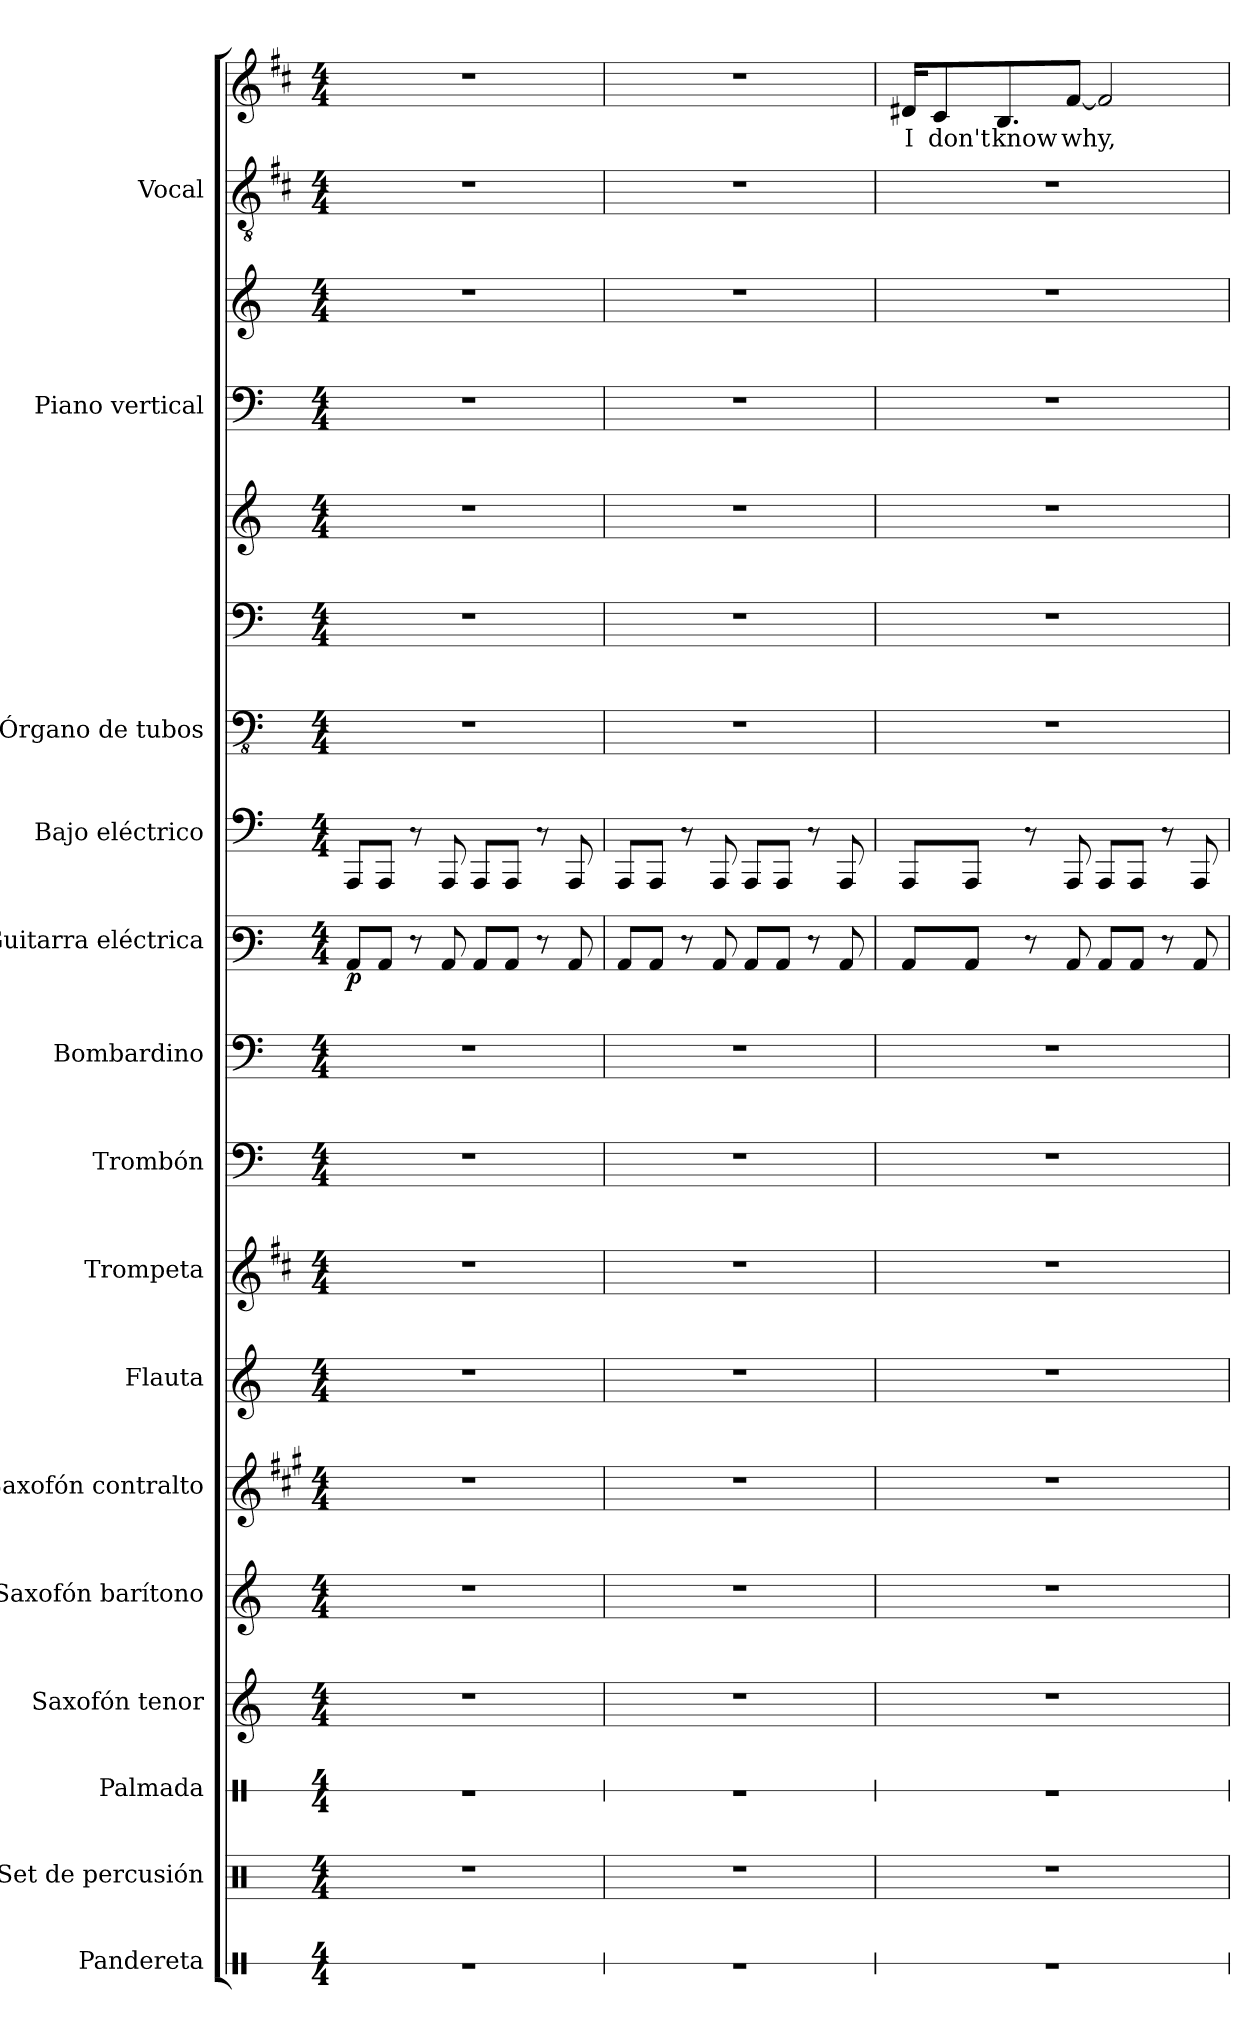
**kern	**kern	**kern	**kern	**kern	**kern	**kern	**kern	**kern	**kern	**kern	**dynam	**kern	**kern	**kern	**kern	**kern	**kern	**kern	**kern	**text
*part15	*part14	*part13	*part12	*part11	*part10	*part9	*part8	*part7	*part6	*part5	*part5	*part4	*part3	*part3	*part3	*part2	*part2	*part1	*part1	*part1
*staff19	*staff18	*staff17	*staff16	*staff15	*staff14	*staff13	*staff12	*staff11	*staff10	*staff9	*staff9	*staff8	*staff7	*staff6	*staff5	*staff4	*staff3	*staff2	*staff1	*staff1
*I"Pandereta	*I"Set de percusión	*I"Palmada	*I"Saxofón tenor	*I"Saxofón barítono	*I"Saxofón contralto	*I"Flauta	*I"Trompeta	*I"Trombón	*I"Bombardino	*I"Guitarra eléctrica	*	*I"Bajo eléctrico	*I"Órgano de tubos	*	*	*I"Piano vertical	*	*I"Vocal	*	*
*I'Pdta.	*	*I'Palm.	*I'Sax. T.	*I'Sax. Bar.	*I'Sax. Ctrl.	*I'Fl.	*I'Tpt.	*I'Tbn.	*I'Bo.	*I'Guit. El.	*	*I'Baj. El.	*	*	*	*I'Pno.	*	*	*	*
*stria1	*	*stria1	*	*	*	*	*	*	*	*stria6	*	*stria4	*	*	*	*	*	*	*	*
*clefX	*clefX	*clefX	*clefG2	*clefG2	*clefG2	*clefG2	*clefG2	*clefF4	*clefF4	*	*	*	*clefFv4	*clefF4	*clefG2	*clefF4	*clefG2	*clefGv2	*clefG2	*
*	*	*	*ITrd8c14	*ITrd12c21	*ITrd5c9	*	*ITrd1c2	*	*	*	*	*ITrd7c12	*	*	*	*	*	*ITrd1c2	*ITrd1c2	*
*k[]	*k[]	*k[]	*k[]	*k[]	*k[]	*k[]	*k[]	*k[]	*k[]	*k[]	*	*k[]	*k[]	*k[]	*k[]	*k[]	*k[]	*k[]	*k[]	*
*M4/4	*M4/4	*M4/4	*M4/4	*M4/4	*M4/4	*M4/4	*M4/4	*M4/4	*M4/4	*M4/4	*	*M4/4	*M4/4	*M4/4	*M4/4	*M4/4	*M4/4	*M4/4	*M4/4	*
*MM115	*MM115	*MM115	*MM115	*MM115	*MM115	*MM115	*MM115	*MM115	*MM115	*MM115	*	*MM115	*MM115	*MM115	*MM115	*MM115	*MM115	*MM115	*MM115	*
=1	=1	=1	=1	=1	=1	=1	=1	=1	=1	=1	=1	=1	=1	=1	=1	=1	=1	=1	=1	=1
!	!	!	!	!	!	!	!	!	!	!	!LO:DY:b	!	!	!	!	!	!	!	!	!
1r	1r	1r	1r	1r	1r	1r	1r	1r	1r	8AA/L	p	8AAAA/L	1r	1r	1r	1r	1r	1r	1r	.
.	.	.	.	.	.	.	.	.	.	8AA/J	.	8AAAA/J	.	.	.	.	.	.	.	.
.	.	.	.	.	.	.	.	.	.	8r	.	8r	.	.	.	.	.	.	.	.
.	.	.	.	.	.	.	.	.	.	8AA/	.	8AAAA/	.	.	.	.	.	.	.	.
.	.	.	.	.	.	.	.	.	.	8AA/L	.	8AAAA/L	.	.	.	.	.	.	.	.
.	.	.	.	.	.	.	.	.	.	8AA/J	.	8AAAA/J	.	.	.	.	.	.	.	.
.	.	.	.	.	.	.	.	.	.	8r	.	8r	.	.	.	.	.	.	.	.
.	.	.	.	.	.	.	.	.	.	8AA/	.	8AAAA/	.	.	.	.	.	.	.	.
=2	=2	=2	=2	=2	=2	=2	=2	=2	=2	=2	=2	=2	=2	=2	=2	=2	=2	=2	=2	=2
1r	1r	1r	1r	1r	1r	1r	1r	1r	1r	8AA/L	.	8AAAA/L	1r	1r	1r	1r	1r	1r	1r	.
.	.	.	.	.	.	.	.	.	.	8AA/J	.	8AAAA/J	.	.	.	.	.	.	.	.
.	.	.	.	.	.	.	.	.	.	8r	.	8r	.	.	.	.	.	.	.	.
.	.	.	.	.	.	.	.	.	.	8AA/	.	8AAAA/	.	.	.	.	.	.	.	.
.	.	.	.	.	.	.	.	.	.	8AA/L	.	8AAAA/L	.	.	.	.	.	.	.	.
.	.	.	.	.	.	.	.	.	.	8AA/J	.	8AAAA/J	.	.	.	.	.	.	.	.
.	.	.	.	.	.	.	.	.	.	8r	.	8r	.	.	.	.	.	.	.	.
.	.	.	.	.	.	.	.	.	.	8AA/	.	8AAAA/	.	.	.	.	.	.	.	.
=3	=3	=3	=3	=3	=3	=3	=3	=3	=3	=3	=3	=3	=3	=3	=3	=3	=3	=3	=3	=3
!	!	!	!	!	!	!	!	!	!	!	!	!	!	!	!	!	!	!	!	!LO:LY:b
1r	1r	1r	1r	1r	1r	1r	1r	1r	1r	8AA/L	.	8AAAA/L	1r	1r	1r	1r	1r	1r	16c#X/KL	I
!	!	!	!	!	!	!	!	!	!	!	!	!	!	!	!	!	!	!	!	!LO:LY:b
.	.	.	.	.	.	.	.	.	.	.	.	.	.	.	.	.	.	.	8B/	don't
.	.	.	.	.	.	.	.	.	.	8AA/J	.	8AAAA/J	.	.	.	.	.	.	.	.
!	!	!	!	!	!	!	!	!	!	!	!	!	!	!	!	!	!	!	!	!LO:LY:b
.	.	.	.	.	.	.	.	.	.	.	.	.	.	.	.	.	.	.	8.A/	know
.	.	.	.	.	.	.	.	.	.	8r	.	8r	.	.	.	.	.	.	.	.
!	!	!	!	!	!	!	!	!	!	!	!	!	!	!	!	!	!	!	!	!LO:LY:b
.	.	.	.	.	.	.	.	.	.	8AA/	.	8AAAA/	.	.	.	.	.	.	[8e/J	why,
.	.	.	.	.	.	.	.	.	.	8AA/L	.	8AAAA/L	.	.	.	.	.	.	2e/]	.
.	.	.	.	.	.	.	.	.	.	8AA/J	.	8AAAA/J	.	.	.	.	.	.	.	.
.	.	.	.	.	.	.	.	.	.	8r	.	8r	.	.	.	.	.	.	.	.
.	.	.	.	.	.	.	.	.	.	8AA/	.	8AAAA/	.	.	.	.	.	.	.	.
=	=	=	=	=	=	=	=	=	=	=	=	=	=	=	=	=	=	=	=	=
*-	*-	*-	*-	*-	*-	*-	*-	*-	*-	*-	*-	*-	*-	*-	*-	*-	*-	*-	*-	*-
